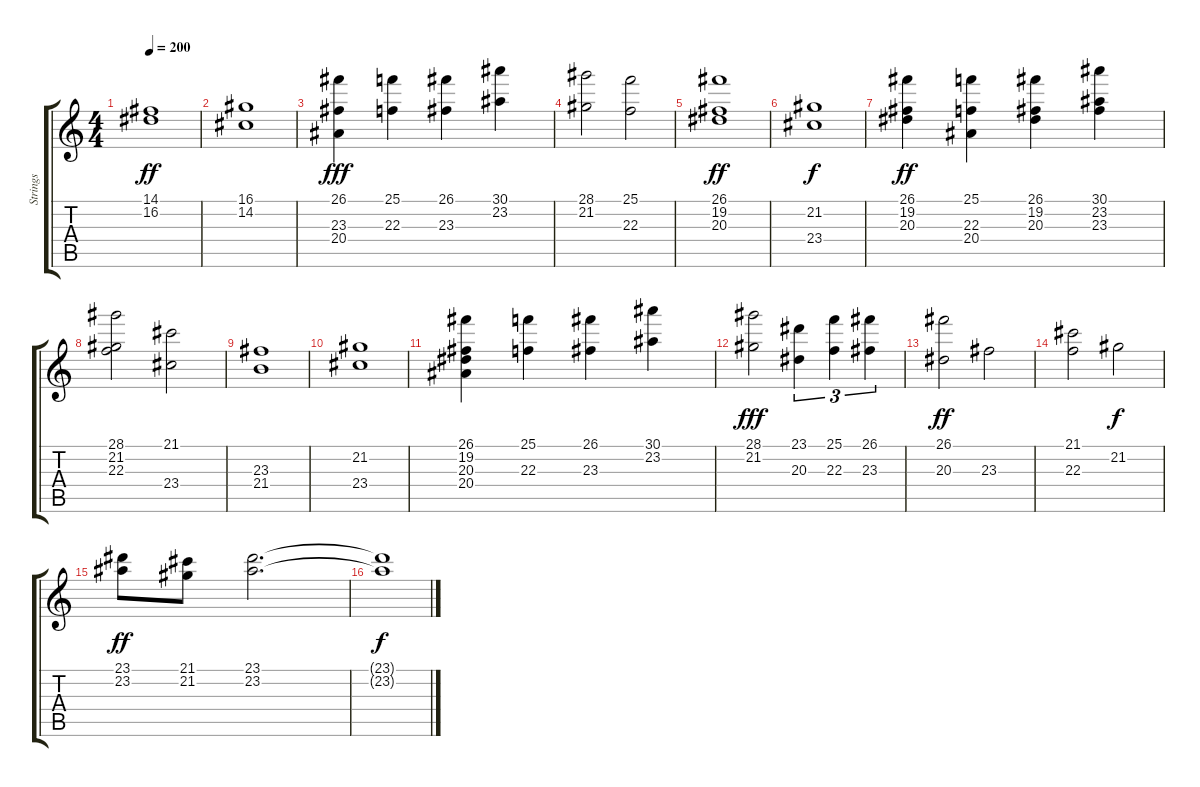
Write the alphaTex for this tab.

\track ("Strings" "Strings") {instrument stringensemble2}
\staff {score tabs}
\tuning (E4 B3 G3 D3 A2 E2) {hide}
\ts (4 4)
\tempo 200
\clef g2
\ks c
(14.1 16.2).1{dy ff} |
(16.1 14.2).1 |
(26.1 23.3 20.4).4{dy fff} (25.1 22.3).4 (26.1 23.3).4 (30.1 23.2).4 |
(28.1 21.2).2 (25.1 22.3).2 |
(26.1 19.2 20.3).1{dy ff} |
(21.2 23.4).1{dy f} |
(26.1 19.2 20.3).4{dy ff} (25.1 22.3 20.4).4 (26.1 19.2 20.3).4 (30.1 23.2 23.3).4 |
(28.1 21.2 22.3).2 (21.1 23.4).2 |
(23.3 21.4).1 |
(21.2 23.4).1 |
(26.1 19.2 20.3 20.4).4 (25.1 22.3).4 (26.1 23.3).4 (30.1 23.2).4 |
(28.1 21.2).2{dy fff} (23.1 20.3).4{tu (3 2)} (25.1 22.3).4{tu (3 2)} (26.1 23.3).4{tu (3 2)} |
(26.1 20.3).2{dy ff} 23.3.2 |
(21.1 22.3).2 21.2.2{dy f} |
(23.1 23.2).8{dy ff} (21.1 21.2).8 (23.1 23.2).2{d} |
(23.1{t} 23.2{t}).1{dy f}
